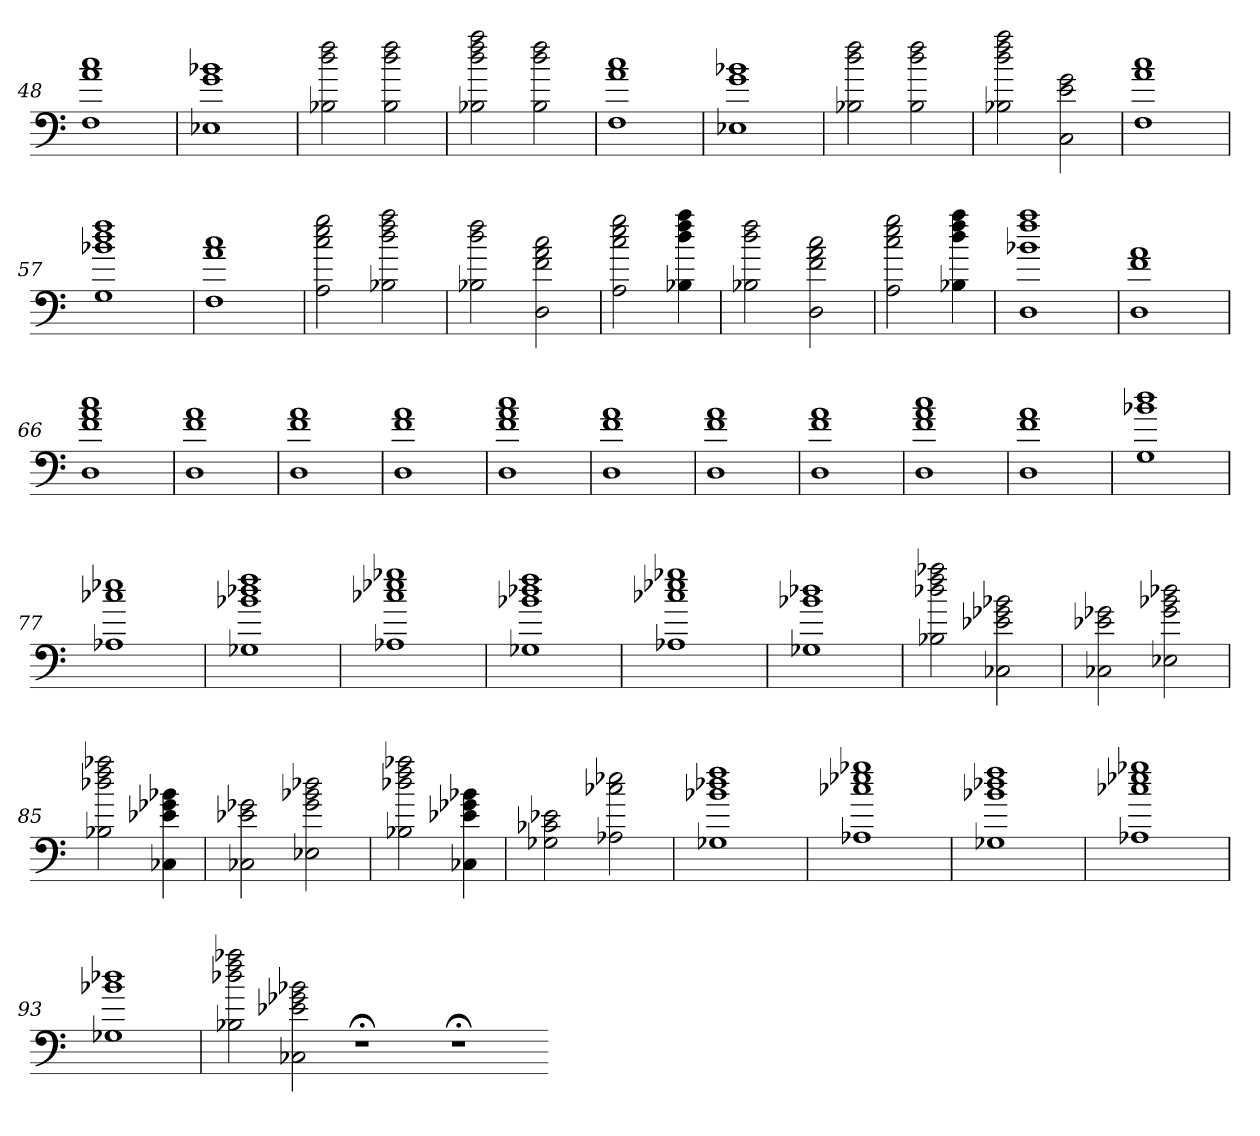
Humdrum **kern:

**kern
*part1
*staff1
=48
1F 1a 1cc
=49
1E-X 1g 1b-X
=50
2B-X 2dd 2ff
2B- 2dd 2ff
=51
2B-X 2dd 2ff 2aa
2B- 2dd 2ff
=52
1F 1a 1cc
=53
1E-X 1g 1b-X
=54
2B-X 2dd 2ff
2B- 2dd 2ff
=55
2B-X 2dd 2ff 2aa
2C 2e 2g
=56
1F 1a 1cc
=57
1G 1b-X 1dd 1ff
=58
1F 1a 1cc
=59
2A 2cc 2ee 2gg
2B-X 2dd 2ff 2aa
=60
2B-X 2dd 2ff
2D 2f 2a 2cc
=61
2A 2cc 2ee 2gg
4B-X 4dd 4ff 4aa
=62
2B-X 2dd 2ff
2D 2f 2a 2cc
=63
2A 2cc 2ee 2gg
4B-X 4dd 4ff 4aa
=64
1D 1b-X 1ff 1aa
=65
1D 1f 1a
=66
1D 1f 1a 1cc
=67
1D 1f 1a
=68
1D 1f 1a
=69
1D 1f 1a
=70
1D 1f 1a 1cc
=71
1D 1f 1a
=72
1D 1f 1a
=73
1D 1f 1a
=74
1D 1f 1a 1cc
=75
1D 1f 1a
=76
1G 1b-X 1dd
=77
1A-X 1cc-X 1ee-X
=78
1G-X 1b-X 1dd-X 1ff
=79
1A-X 1cc-X 1ee-X 1gg-X
=80
1G-X 1b-X 1dd-X 1ff
=81
1A-X 1cc-X 1ee-X 1gg-X
=82
1G-X 1b-X 1dd-X
=83
2B-X 2dd-X 2ff 2aa-X
2C-X 2e-X 2g-X 2b-X
=84
2C-X 2e-X 2g-X
2E-X 2g- 2b-X 2dd-X
=85
2B-X 2dd-X 2ff 2aa-X
4C-X 4e-X 4g-X 4b-X
=86
2C-X 2e-X 2g-X
2E-X 2g- 2b-X 2dd-X
=87
2B-X 2dd-X 2ff 2aa-X
4C-X 4e-X 4g-X 4b-X
=88
2G-X 2c-X 2e-X
2A-X 2cc-X 2ee-X
=89
1G-X 1b-X 1dd-X 1ff
=90
1A-X 1cc-X 1ee-X 1gg-X
=91
1G-X 1b-X 1dd-X 1ff
=92
1A-X 1cc-X 1ee-X 1gg-X
=93
1G-X 1b-X 1dd-X
=94
2B-X 2dd-X 2ff 2aa-X
2C-X 2e-X 2g-X 2b-X
1r;<
1r;<
=-
*-
